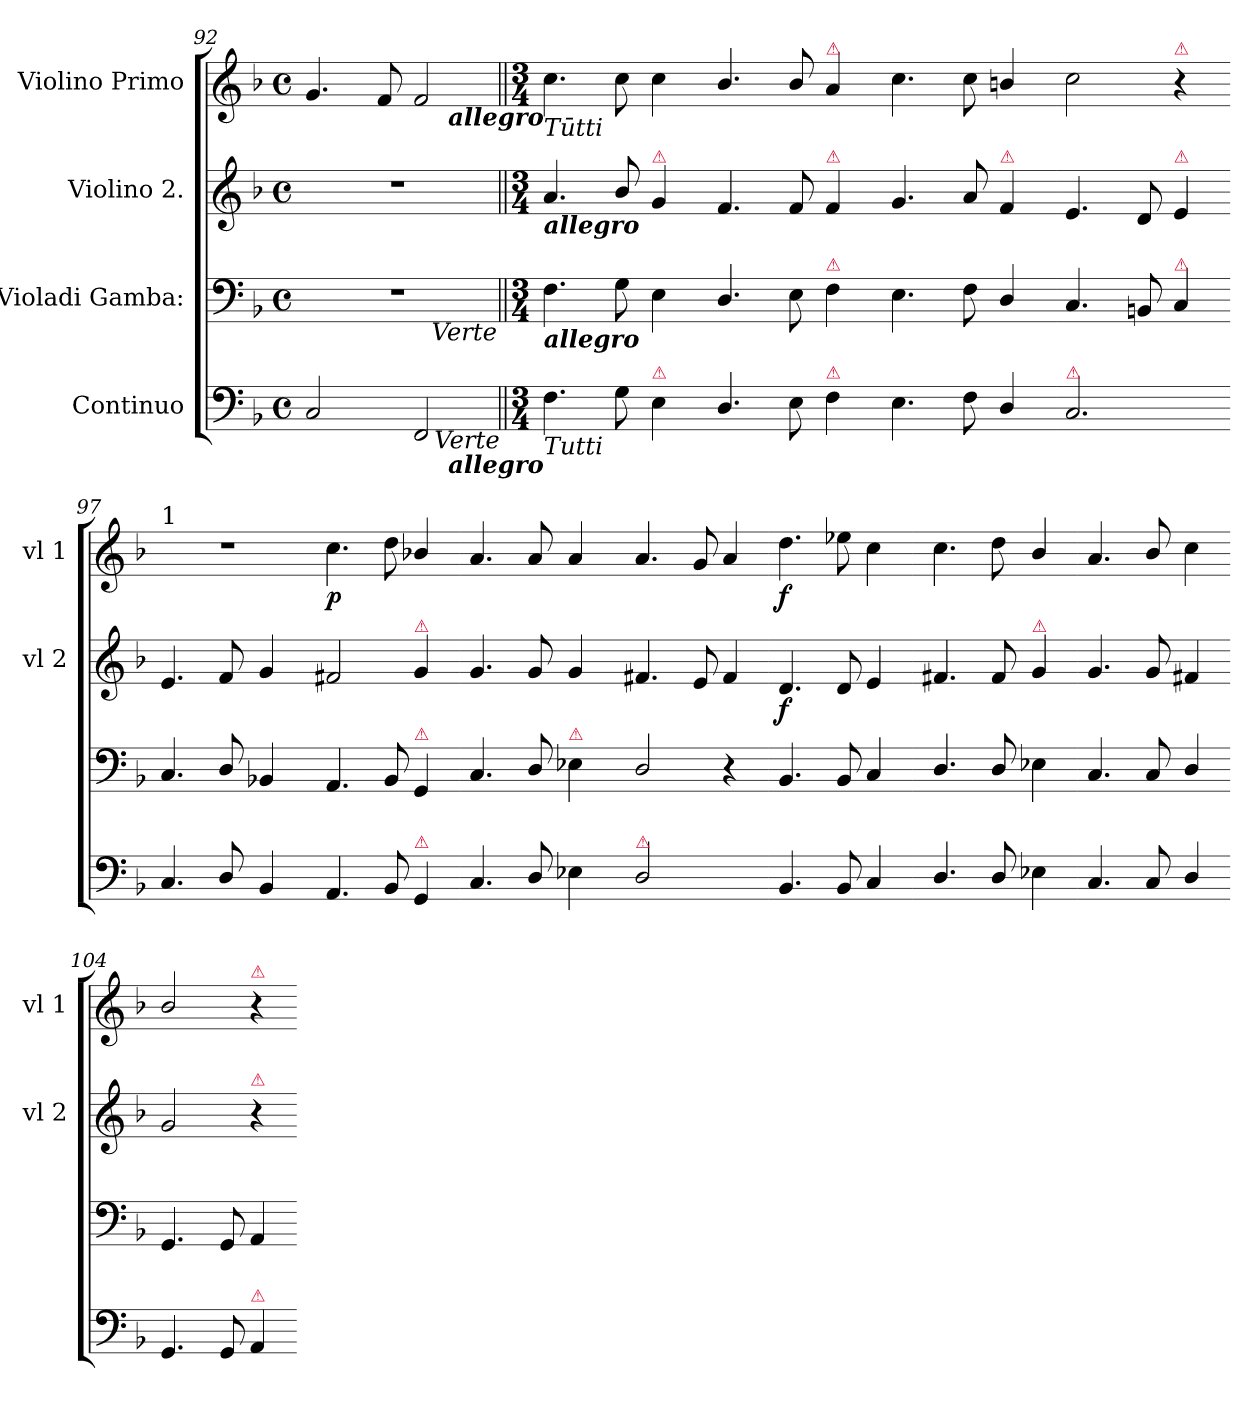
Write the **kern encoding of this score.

**kern	**dynam	**kern	**kern	**dynam	**kern	**dynam
*part4	*part4	*part3	*part2	*part2	*part1	*part1
*staff4	*staff4	*staff3	*staff2	*staff2	*staff1	*staff1
*I"Continuo	*	*I"Violadi Gamba:	*I"Violino 2.	*	*I"Violino Primo	*
*	*	*	*I'vl 2	*	*I'vl 1	*
*clefF4	*	*clefF4	*clefG2	*	*clefG2	*
*k[b-]	*	*k[b-]	*k[b-]	*	*k[b-]	*
*F:	*	*F:	*F:	*	*F:	*
*M4/4	*	*M4/4	*M4/4	*	*M4/4	*
*met(c)	*	*met(c)	*met(c)	*	*met(c)	*
=92	=92	=92	=92	=92	=92	=92
2C/	.	1r	1r	.	4.g/	.
.	.	.	.	.	8f/	.
2FF/	.	.	.	.	2f/	.
!	!	!LO:TX:b:i:rj:t=Verte	!	!	!	!
!LO:TX:b:i:rj:t=Verte	!	!	!	!	!	!
=93||	=93||	=93||	=93||	=93||	=93||	=93||
*M3/4	*	*M3/4	*M3/4	*	*M3/4	*
!	!	!	!	!	!LO:TX:b:i:t=Tūtti	!
!	!	!	!	!	!LO:TX:b:Bi:rj:t=allegro	!
!	!	!	!LO:TX:b:Bi:t=allegro	!	!	!
!	!	!LO:TX:b:Bi:t=allegro	!	!	!	!
!LO:TX:b:i:t=Tutti	!	!	!	!	!	!
!LO:TX:b:Bi:rj:t=allegro	!	!	!	!	!	!
4.F\	.	4.F\	4.a/	.	4.cc\	.
8G\	.	8G\	8b-/	.	8cc\	.
!	!	!	!LO:TX:a:color=crimson:t=⚠	!	!	!
!LO:TX:a:color=crimson:t=⚠	!	!	!	!	!	!
4E\	.	4E\	4g/	.	4cc\	.
=94-	=94-	=94-	=94-	=94-	=94-	=94-
4.D/	.	4.D/	4.f/	.	4.b-/	.
8E\	.	8E\	8f/	.	8b-/	.
!	!	!	!	!	!LO:TX:a:color=crimson:t=⚠	!
!	!	!	!LO:TX:a:color=crimson:t=⚠	!	!	!
!	!	!LO:TX:a:color=crimson:t=⚠	!	!	!	!
!LO:TX:a:color=crimson:t=⚠	!	!	!	!	!	!
4F\	.	4F\	4f/	.	4a/	.
=95-	=95-	=95-	=95-	=95-	=95-	=95-
4.E\	.	4.E\	4.g/	.	4.cc\	.
8F\	.	8F\	8a/	.	8cc\	.
!	!	!	!LO:TX:a:color=crimson:t=⚠	!	!	!
4D/	.	4D/	4f/	.	4bn/	.
=96-	=96-	=96-	=96-	=96-	=96-	=96-
!LO:TX:a:color=crimson:t=⚠	!	!	!	!	!	!
2.C/	.	4.C/	4.e/	.	2cc\	.
.	.	8BBn/	8d/	.	.	.
!	!	!	!	!	!LO:TX:a:color=crimson:t=⚠	!
!	!	!	!LO:TX:a:color=crimson:t=⚠	!	!	!
!	!	!LO:TX:a:color=crimson:t=⚠	!	!	!	!
.	.	4C/	4e/	.	4r	.
=97-	=97-	=97-	=97-	=97-	=97-	=97-
!	!	!	!	!	!LO:TX:a:t=1	!
4.C/	.	4.C/	4.e/	.	2.r	.
8D/	.	8D/	8f/	.	.	.
4BB-/	.	4BB-X/	4g/	.	.	.
=98-	=98-	=98-	=98-	=98-	=98-	=98-
4.AA/	piano	4.AA/	2f#X/	piano	4.cc\	p
8BB-/	.	8BB-/	.	.	8dd\	.
!	!	!	!LO:TX:a:color=crimson:t=⚠	!	!	!
!	!	!LO:TX:a:color=crimson:t=⚠	!	!	!	!
!LO:TX:a:color=crimson:t=⚠	!	!	!	!	!	!
4GG/	.	4GG/	4g/	.	4b-X/	.
=99-	=99-	=99-	=99-	=99-	=99-	=99-
4.C/	.	4.C/	4.g/	.	4.a/	.
8D/	.	8D/	8g/	.	8a/	.
!	!	!LO:TX:a:color=crimson:t=⚠	!	!	!	!
4E-X\	.	4E-X\	4g/	.	4a/	.
=100-	=100-	=100-	=100-	=100-	=100-	=100-
!LO:TX:a:color=crimson:t=⚠	!	!	!	!	!	!
!LO:N:vis=2	!	!	!	!	!	!
2.D/	.	2D/	4.f#X/	.	4.a/	.
.	.	.	8e/	.	8g/	.
.	.	4r	4f#/	.	4a/	.
=101-	=101-	=101-	=101-	=101-	=101-	=101-
4.BB-/	fort&colon;	4.BB-/	4.d/	f	4.dd\	f
8BB-/	.	8BB-/	8d/	.	8ee-X\	.
4C/	.	4C/	4e/	.	4cc\	.
=102-	=102-	=102-	=102-	=102-	=102-	=102-
4.D/	.	4.D/	4.f#X/	.	4.cc\	.
8D/	.	8D/	8f#/	.	8dd\	.
!	!	!	!LO:TX:a:color=crimson:t=⚠	!	!	!
4E-X\	.	4E-X\	4g/	.	4b-/	.
=103-	=103-	=103-	=103-	=103-	=103-	=103-
4.C/	.	4.C/	4.g/	.	4.a/	.
8C/	.	8C/	8g/	.	8b-/	.
4D/	.	4D/	4f#X/	.	4cc\	.
=104-	=104-	=104-	=104-	=104-	=104-	=104-
4.GG/	.	4.GG/	2g/	.	2b-/	.
8GG/	.	8GG/	.	.	.	.
!	!	!	!	!	!LO:TX:a:color=crimson:t=⚠	!
!	!	!	!LO:TX:a:color=crimson:t=⚠	!	!	!
!LO:TX:a:color=crimson:t=⚠	!	!	!	!	!	!
4AA/	.	4AA/	4r	.	4r	.
=-	=-	=-	=-	=-	=-	=-
*-	*-	*-	*-	*-	*-	*-
